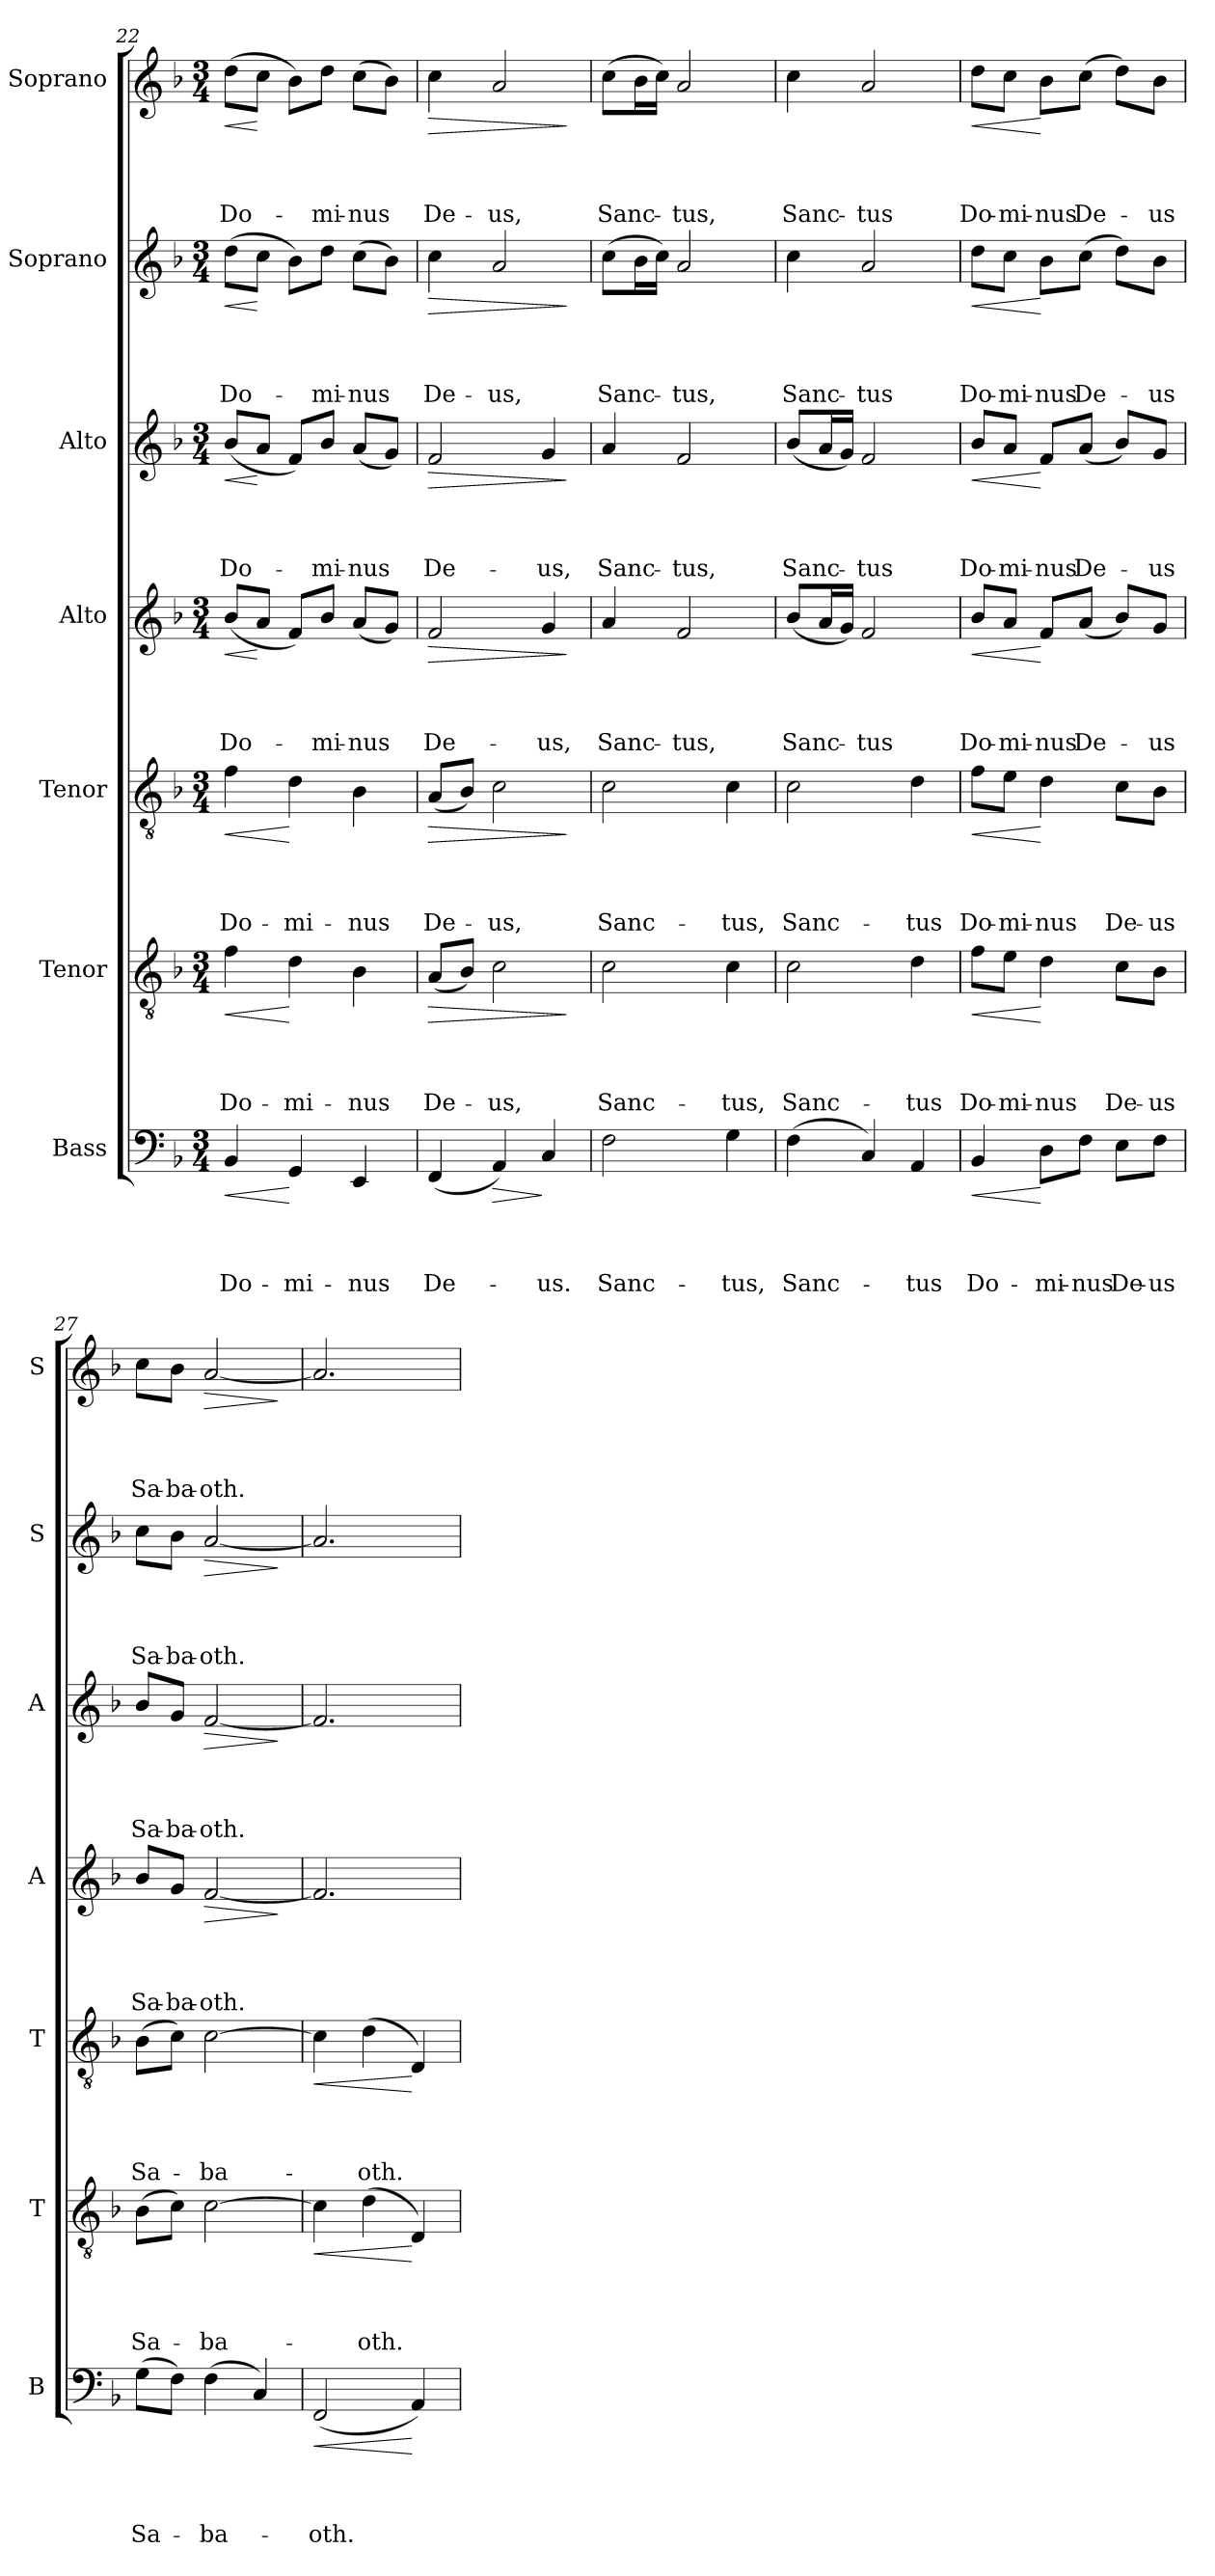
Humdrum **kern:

**kern	**text	**text	**text	**text	**dynam	**kern	**text	**text	**text	**text	**dynam	**kern	**text	**text	**text	**text	**dynam	**kern	**text	**text	**text	**text	**dynam	**kern	**text	**text	**text	**text	**dynam	**kern	**text	**text	**text	**text	**dynam	**kern	**text	**text	**text	**text	**dynam
*part7	*part7	*part7	*part7	*part7	*part7	*part6	*part6	*part6	*part6	*part6	*part6	*part5	*part5	*part5	*part5	*part5	*part5	*part4	*part4	*part4	*part4	*part4	*part4	*part3	*part3	*part3	*part3	*part3	*part3	*part2	*part2	*part2	*part2	*part2	*part2	*part1	*part1	*part1	*part1	*part1	*part1
*staff7	*staff7	*staff7	*staff7	*staff7	*staff7	*staff6	*staff6	*staff6	*staff6	*staff6	*staff6	*staff5	*staff5	*staff5	*staff5	*staff5	*staff5	*staff4	*staff4	*staff4	*staff4	*staff4	*staff4	*staff3	*staff3	*staff3	*staff3	*staff3	*staff3	*staff2	*staff2	*staff2	*staff2	*staff2	*staff2	*staff1	*staff1	*staff1	*staff1	*staff1	*staff1
*I"Bass	*	*	*	*	*	*I"Tenor	*	*	*	*	*	*I"Tenor	*	*	*	*	*	*I"Alto	*	*	*	*	*	*I"Alto	*	*	*	*	*	*I"Soprano	*	*	*	*	*	*I"Soprano	*	*	*	*	*
*I'B	*	*	*	*	*	*I'T	*	*	*	*	*	*I'T	*	*	*	*	*	*I'A	*	*	*	*	*	*I'A	*	*	*	*	*	*I'S	*	*	*	*	*	*I'S	*	*	*	*	*
*clefF4	*	*	*	*	*	*clefGv2	*	*	*	*	*	*clefGv2	*	*	*	*	*	*clefG2	*	*	*	*	*	*clefG2	*	*	*	*	*	*clefG2	*	*	*	*	*	*clefG2	*	*	*	*	*
*k[b-]	*	*	*	*	*	*k[b-]	*	*	*	*	*	*k[b-]	*	*	*	*	*	*k[b-]	*	*	*	*	*	*k[b-]	*	*	*	*	*	*k[b-]	*	*	*	*	*	*k[b-]	*	*	*	*	*
*F:	*	*	*	*	*	*F:	*	*	*	*	*	*F:	*	*	*	*	*	*F:	*	*	*	*	*	*F:	*	*	*	*	*	*F:	*	*	*	*	*	*F:	*	*	*	*	*
*M3/4	*	*	*	*	*	*M3/4	*	*	*	*	*	*M3/4	*	*	*	*	*	*M3/4	*	*	*	*	*	*M3/4	*	*	*	*	*	*M3/4	*	*	*	*	*	*M3/4	*	*	*	*	*
=22	=22	=22	=22	=22	=22	=22	=22	=22	=22	=22	=22	=22	=22	=22	=22	=22	=22	=22	=22	=22	=22	=22	=22	=22	=22	=22	=22	=22	=22	=22	=22	=22	=22	=22	=22	=22	=22	=22	=22	=22	=22
!	!	!	!	!LO:LY:b	!LO:HP:b	!	!	!	!	!LO:LY:b	!LO:HP:b	!	!	!	!	!LO:LY:b	!LO:HP:b	!	!	!	!	!LO:LY:b	!LO:HP:b	!	!	!	!	!LO:LY:b	!LO:HP:b	!	!	!	!	!LO:LY:b	!LO:HP:b	!	!	!	!	!LO:LY:b	!LO:HP:b
4BB-/	.	.	.	Do-	<	4f\	.	.	.	Do-	<	4f\	.	.	.	Do-	<	(<8b-/L	.	.	.	Do-	<	(<8b-/L	.	.	.	Do-	<	(>8dd\L	.	.	.	Do-	<	(>8dd\L	.	.	.	Do-	<
.	.	.	.	.	.	.	.	.	.	.	.	.	.	.	.	.	.	8a/J	.	.	.	.	[	8a/J	.	.	.	.	[	8cc\J	.	.	.	.	[	8cc\J	.	.	.	.	[
!	!	!	!	!LO:LY:b	!	!	!	!	!	!LO:LY:b	!	!	!	!	!	!LO:LY:b	!	!	!	!	!	!	!	!	!	!	!	!	!	!	!	!	!	!	!	!	!	!	!	!	!
4GG/	.	.	.	-mi-	[	4d\	.	.	.	-mi-	[	4d\	.	.	.	-mi-	[	8f/L)	.	.	.	.	.	8f/L)	.	.	.	.	.	8b-\L)	.	.	.	.	.	8b-\L)	.	.	.	.	.
!	!	!	!	!	!	!	!	!	!	!	!	!	!	!	!	!	!	!	!	!	!	!LO:LY:b	!	!	!	!	!	!LO:LY:b	!	!	!	!	!	!LO:LY:b	!	!	!	!	!	!LO:LY:b	!
.	.	.	.	.	.	.	.	.	.	.	.	.	.	.	.	.	.	8b-/J	.	.	.	-mi-	.	8b-/J	.	.	.	-mi-	.	8dd\J	.	.	.	-mi-	.	8dd\J	.	.	.	-mi-	.
!	!	!	!	!LO:LY:b	!	!	!	!	!	!LO:LY:b	!	!	!	!	!	!LO:LY:b	!	!	!	!	!	!LO:LY:b	!	!	!	!	!	!LO:LY:b	!	!	!	!	!	!LO:LY:b	!	!	!	!	!	!LO:LY:b	!
4EE/	.	.	.	-nus	.	4B-\	.	.	.	-nus	.	4B-\	.	.	.	-nus	.	(<8a/L	.	.	.	-nus	.	(<8a/L	.	.	.	-nus	.	(>8cc\L	.	.	.	-nus	.	(>8cc\L	.	.	.	-nus	.
.	.	.	.	.	.	.	.	.	.	.	.	.	.	.	.	.	.	8g/J)	.	.	.	.	.	8g/J)	.	.	.	.	.	8b-\J)	.	.	.	.	.	8b-\J)	.	.	.	.	.
!!LO:PB:g=z
=23	=23	=23	=23	=23	=23	=23	=23	=23	=23	=23	=23	=23	=23	=23	=23	=23	=23	=23	=23	=23	=23	=23	=23	=23	=23	=23	=23	=23	=23	=23	=23	=23	=23	=23	=23	=23	=23	=23	=23	=23	=23
!	!	!	!	!LO:LY:b	!	!	!	!	!	!LO:LY:b	!LO:HP:b	!	!	!	!	!LO:LY:b	!LO:HP:b	!	!	!	!	!LO:LY:b	!LO:HP:b	!	!	!	!	!LO:LY:b	!LO:HP:b	!	!	!	!	!LO:LY:b	!LO:HP:b	!	!	!	!	!LO:LY:b	!LO:HP:b
(<4FF/	.	.	.	De-	.	(<8A/L	.	.	.	De-	>	(<8A/L	.	.	.	De-	>	2f/	.	.	.	De-	>	2f/	.	.	.	De-	>	4cc\	.	.	.	De-	>	4cc\	.	.	.	De-	>
.	.	.	.	.	.	8B-/J)	.	.	.	.	.	8B-/J)	.	.	.	.	.	.	.	.	.	.	.	.	.	.	.	.	.	.	.	.	.	.	.	.	.	.	.	.	.
!	!	!	!	!	!LO:HP:b	!	!	!	!	!LO:LY:b	!	!	!	!	!	!LO:LY:b	!	!	!	!	!	!	!	!	!	!	!	!	!	!	!	!	!	!LO:LY:b	!	!	!	!	!	!LO:LY:b	!
4AA/)	.	.	.	.	>	2c\	.	.	.	-us,	.	2c\	.	.	.	-us,	.	.	.	.	.	.	.	.	.	.	.	.	.	2a/	.	.	.	-us,	.	2a/	.	.	.	-us,	.
!	!	!	!	!LO:LY:b	!	!	!	!	!	!	!	!	!	!	!	!	!	!	!	!	!	!LO:LY:b	!	!	!	!	!	!LO:LY:b	!	!	!	!	!	!	!	!	!	!	!	!	!
4C/	.	.	.	-us.	]	.	.	.	.	.	.	.	.	.	.	.	.	4g/	.	.	.	-us,	.	4g/	.	.	.	-us,	.	.	.	.	.	.	.	.	.	.	.	.	.
.	.	.	.	.	.	.	.	.	.	.	]	.	.	.	.	.	]	.	.	.	.	.	]	.	.	.	.	.	]	.	.	.	.	.	]	.	.	.	.	.	]
=24	=24	=24	=24	=24	=24	=24	=24	=24	=24	=24	=24	=24	=24	=24	=24	=24	=24	=24	=24	=24	=24	=24	=24	=24	=24	=24	=24	=24	=24	=24	=24	=24	=24	=24	=24	=24	=24	=24	=24	=24	=24
!	!	!	!	!LO:LY:b	!	!	!	!	!	!LO:LY:b	!	!	!	!	!	!LO:LY:b	!	!	!	!	!	!LO:LY:b	!	!	!	!	!	!LO:LY:b	!	!	!	!	!	!LO:LY:b	!	!	!	!	!	!LO:LY:b	!
2F\	.	.	.	Sanc-	.	2c\	.	.	.	Sanc-	.	2c\	.	.	.	Sanc-	.	4a/	.	.	.	Sanc-	.	4a/	.	.	.	Sanc-	.	(>8cc\L	.	.	.	Sanc-	.	(>8cc\L	.	.	.	Sanc-	.
.	.	.	.	.	.	.	.	.	.	.	.	.	.	.	.	.	.	.	.	.	.	.	.	.	.	.	.	.	.	16b-\L	.	.	.	.	.	16b-\L	.	.	.	.	.
.	.	.	.	.	.	.	.	.	.	.	.	.	.	.	.	.	.	.	.	.	.	.	.	.	.	.	.	.	.	16cc\JJ)	.	.	.	.	.	16cc\JJ)	.	.	.	.	.
!	!	!	!	!	!	!	!	!	!	!	!	!	!	!	!	!	!	!	!	!	!	!LO:LY:b	!	!	!	!	!	!LO:LY:b	!	!	!	!	!	!LO:LY:b	!	!	!	!	!	!LO:LY:b	!
.	.	.	.	.	.	.	.	.	.	.	.	.	.	.	.	.	.	2f/	.	.	.	-tus,	.	2f/	.	.	.	-tus,	.	2a/	.	.	.	-tus,	.	2a/	.	.	.	-tus,	.
!	!	!	!	!LO:LY:b	!	!	!	!	!	!LO:LY:b	!	!	!	!	!	!LO:LY:b	!	!	!	!	!	!	!	!	!	!	!	!	!	!	!	!	!	!	!	!	!	!	!	!	!
4G\	.	.	.	-tus,	.	4c\	.	.	.	-tus,	.	4c\	.	.	.	-tus,	.	.	.	.	.	.	.	.	.	.	.	.	.	.	.	.	.	.	.	.	.	.	.	.	.
=25	=25	=25	=25	=25	=25	=25	=25	=25	=25	=25	=25	=25	=25	=25	=25	=25	=25	=25	=25	=25	=25	=25	=25	=25	=25	=25	=25	=25	=25	=25	=25	=25	=25	=25	=25	=25	=25	=25	=25	=25	=25
!	!	!	!	!LO:LY:b	!	!	!	!	!	!LO:LY:b	!	!	!	!	!	!LO:LY:b	!	!	!	!	!	!LO:LY:b	!	!	!	!	!	!LO:LY:b	!	!	!	!	!	!LO:LY:b	!	!	!	!	!	!LO:LY:b	!
(>4F\	.	.	.	Sanc-	.	2c\	.	.	.	Sanc-	.	2c\	.	.	.	Sanc-	.	(<8b-/L	.	.	.	Sanc-	.	(<8b-/L	.	.	.	Sanc-	.	4cc\	.	.	.	Sanc-	.	4cc\	.	.	.	Sanc-	.
.	.	.	.	.	.	.	.	.	.	.	.	.	.	.	.	.	.	16a/L	.	.	.	.	.	16a/L	.	.	.	.	.	.	.	.	.	.	.	.	.	.	.	.	.
.	.	.	.	.	.	.	.	.	.	.	.	.	.	.	.	.	.	16g/JJ)	.	.	.	.	.	16g/JJ)	.	.	.	.	.	.	.	.	.	.	.	.	.	.	.	.	.
!	!	!	!	!	!	!	!	!	!	!	!	!	!	!	!	!	!	!	!	!	!	!LO:LY:b	!	!	!	!	!	!LO:LY:b	!	!	!	!	!	!LO:LY:b	!	!	!	!	!	!LO:LY:b	!
4C/)	.	.	.	.	.	.	.	.	.	.	.	.	.	.	.	.	.	2f/	.	.	.	-tus	.	2f/	.	.	.	-tus	.	2a/	.	.	.	-tus	.	2a/	.	.	.	-tus	.
!	!	!	!	!LO:LY:b	!	!	!	!	!	!LO:LY:b	!	!	!	!	!	!LO:LY:b	!	!	!	!	!	!	!	!	!	!	!	!	!	!	!	!	!	!	!	!	!	!	!	!	!
4AA/	.	.	.	-tus	.	4d\	.	.	.	-tus	.	4d\	.	.	.	-tus	.	.	.	.	.	.	.	.	.	.	.	.	.	.	.	.	.	.	.	.	.	.	.	.	.
=26	=26	=26	=26	=26	=26	=26	=26	=26	=26	=26	=26	=26	=26	=26	=26	=26	=26	=26	=26	=26	=26	=26	=26	=26	=26	=26	=26	=26	=26	=26	=26	=26	=26	=26	=26	=26	=26	=26	=26	=26	=26
!	!	!	!	!LO:LY:b	!LO:HP:b	!	!	!	!	!LO:LY:b	!LO:HP:b	!	!	!	!	!LO:LY:b	!LO:HP:b	!	!	!	!	!LO:LY:b	!LO:HP:b	!	!	!	!	!LO:LY:b	!LO:HP:b	!	!	!	!	!LO:LY:b	!LO:HP:b	!	!	!	!	!LO:LY:b	!LO:HP:b
4BB-/	.	.	.	Do-	<	8f\L	.	.	.	Do-	<	8f\L	.	.	.	Do-	<	8b-/L	.	.	.	Do-	<	8b-/L	.	.	.	Do-	<	8dd\L	.	.	.	Do-	<	8dd\L	.	.	.	Do-	<
!	!	!	!	!	!	!	!	!	!	!LO:LY:b	!	!	!	!	!	!LO:LY:b	!	!	!	!	!	!LO:LY:b	!	!	!	!	!	!LO:LY:b	!	!	!	!	!	!LO:LY:b	!	!	!	!	!	!LO:LY:b	!
.	.	.	.	.	.	8e\J	.	.	.	-mi-	.	8e\J	.	.	.	-mi-	.	8a/J	.	.	.	-mi-	.	8a/J	.	.	.	-mi-	.	8cc\J	.	.	.	-mi-	.	8cc\J	.	.	.	-mi-	.
!	!	!	!	!LO:LY:b	!	!	!	!	!	!LO:LY:b	!	!	!	!	!	!LO:LY:b	!	!	!	!	!	!LO:LY:b	!	!	!	!	!	!LO:LY:b	!	!	!	!	!	!LO:LY:b	!	!	!	!	!	!LO:LY:b	!
8D\L	.	.	.	-mi-	[	4d\	.	.	.	-nus	[	4d\	.	.	.	-nus	[	8f/L	.	.	.	-nus	[	8f/L	.	.	.	-nus	[	8b-\L	.	.	.	-nus	[	8b-\L	.	.	.	-nus	[
!	!	!	!	!LO:LY:b	!	!	!	!	!	!	!	!	!	!	!	!	!	!	!	!	!	!LO:LY:b	!	!	!	!	!	!LO:LY:b	!	!	!	!	!	!LO:LY:b	!	!	!	!	!	!LO:LY:b	!
8F\J	.	.	.	-nus	.	.	.	.	.	.	.	.	.	.	.	.	.	(<8a/J	.	.	.	De-	.	(<8a/J	.	.	.	De-	.	(>8cc\J	.	.	.	De-	.	(>8cc\J	.	.	.	De-	.
!	!	!	!	!LO:LY:b	!	!	!	!	!	!LO:LY:b	!	!	!	!	!	!LO:LY:b	!	!	!	!	!	!	!	!	!	!	!	!	!	!	!	!	!	!	!	!	!	!	!	!	!
8E\L	.	.	.	De-	.	8c\L	.	.	.	De-	.	8c\L	.	.	.	De-	.	8b-/L)	.	.	.	.	.	8b-/L)	.	.	.	.	.	8dd\L)	.	.	.	.	.	8dd\L)	.	.	.	.	.
!	!	!	!	!LO:LY:b	!	!	!	!	!	!LO:LY:b	!	!	!	!	!	!LO:LY:b	!	!	!	!	!	!LO:LY:b	!	!	!	!	!	!LO:LY:b	!	!	!	!	!	!LO:LY:b	!	!	!	!	!	!LO:LY:b	!
8F\J	.	.	.	-us	.	8B-\J	.	.	.	-us	.	8B-\J	.	.	.	-us	.	8g/J	.	.	.	-us	.	8g/J	.	.	.	-us	.	8b-\J	.	.	.	-us	.	8b-\J	.	.	.	-us	.
=27	=27	=27	=27	=27	=27	=27	=27	=27	=27	=27	=27	=27	=27	=27	=27	=27	=27	=27	=27	=27	=27	=27	=27	=27	=27	=27	=27	=27	=27	=27	=27	=27	=27	=27	=27	=27	=27	=27	=27	=27	=27
!	!	!	!	!LO:LY:b	!	!	!	!	!	!LO:LY:b	!	!	!	!	!	!LO:LY:b	!	!	!	!	!	!LO:LY:b	!	!	!	!	!	!LO:LY:b	!	!	!	!	!	!LO:LY:b	!	!	!	!	!	!LO:LY:b	!
(>8G\L	.	.	.	Sa-	.	(>8B-\L	.	.	.	Sa-	.	(>8B-\L	.	.	.	Sa-	.	8b-/L	.	.	.	Sa-	.	8b-/L	.	.	.	Sa-	.	8cc\L	.	.	.	Sa-	.	8cc\L	.	.	.	Sa-	.
!	!	!	!	!	!	!	!	!	!	!	!	!	!	!	!	!	!	!	!	!	!	!LO:LY:b	!	!	!	!	!	!LO:LY:b	!	!	!	!	!	!LO:LY:b	!	!	!	!	!	!LO:LY:b	!
8F\J)	.	.	.	.	.	8c\J)	.	.	.	.	.	8c\J)	.	.	.	.	.	8g/J	.	.	.	-ba-	.	8g/J	.	.	.	-ba-	.	8b-\J	.	.	.	-ba-	.	8b-\J	.	.	.	-ba-	.
!	!	!	!	!LO:LY:b	!	!	!	!	!	!LO:LY:b	!	!	!	!	!	!LO:LY:b	!	!	!	!	!	!LO:LY:b	!LO:HP:b	!	!	!	!	!LO:LY:b	!LO:HP:b	!	!	!	!	!LO:LY:b	!LO:HP:b	!	!	!	!	!LO:LY:b	!LO:HP:b
(>4F\	.	.	.	-ba-	.	[2c\	.	.	.	-ba-	.	[2c\	.	.	.	-ba-	.	[2f/	.	.	.	-oth.	>	[2f/	.	.	.	-oth.	>	[2a/	.	.	.	-oth.	>	[2a/	.	.	.	-oth.	>
4C/)	.	.	.	.	.	.	.	.	.	.	.	.	.	.	.	.	.	.	.	.	.	.	.	.	.	.	.	.	.	.	.	.	.	.	.	.	.	.	.	.	.
.	.	.	.	.	.	.	.	.	.	.	.	.	.	.	.	.	.	.	.	.	.	.	]	.	.	.	.	.	]	.	.	.	.	.	]	.	.	.	.	.	]
!!LO:LB:g=z
=28	=28	=28	=28	=28	=28	=28	=28	=28	=28	=28	=28	=28	=28	=28	=28	=28	=28	=28	=28	=28	=28	=28	=28	=28	=28	=28	=28	=28	=28	=28	=28	=28	=28	=28	=28	=28	=28	=28	=28	=28	=28
!	!	!	!	!LO:LY:b	!LO:HP:b	!	!	!	!	!	!LO:HP:b	!	!	!	!	!	!LO:HP:b	!	!	!	!	!	!	!	!	!	!	!	!	!	!	!	!	!	!	!	!	!	!	!	!
(<2FF/	.	.	.	-oth.	<	4c\]	.	.	.	.	<	4c\]	.	.	.	.	<	2.f/]	.	.	.	.	.	2.f/]	.	.	.	.	.	2.a/]	.	.	.	.	.	2.a/]	.	.	.	.	.
!	!	!	!	!	!	!	!	!	!	!LO:LY:b	!	!	!	!	!	!LO:LY:b	!	!	!	!	!	!	!	!	!	!	!	!	!	!	!	!	!	!	!	!	!	!	!	!	!
.	.	.	.	.	.	(>4d\	.	.	.	-oth.	.	(>4d\	.	.	.	-oth.	.	.	.	.	.	.	.	.	.	.	.	.	.	.	.	.	.	.	.	.	.	.	.	.	.
4AA/)	.	.	.	.	[	4D/)	.	.	.	.	[	4D/)	.	.	.	.	[	.	.	.	.	.	.	.	.	.	.	.	.	.	.	.	.	.	.	.	.	.	.	.	.
=	=	=	=	=	=	=	=	=	=	=	=	=	=	=	=	=	=	=	=	=	=	=	=	=	=	=	=	=	=	=	=	=	=	=	=	=	=	=	=	=	=
*-	*-	*-	*-	*-	*-	*-	*-	*-	*-	*-	*-	*-	*-	*-	*-	*-	*-	*-	*-	*-	*-	*-	*-	*-	*-	*-	*-	*-	*-	*-	*-	*-	*-	*-	*-	*-	*-	*-	*-	*-	*-
